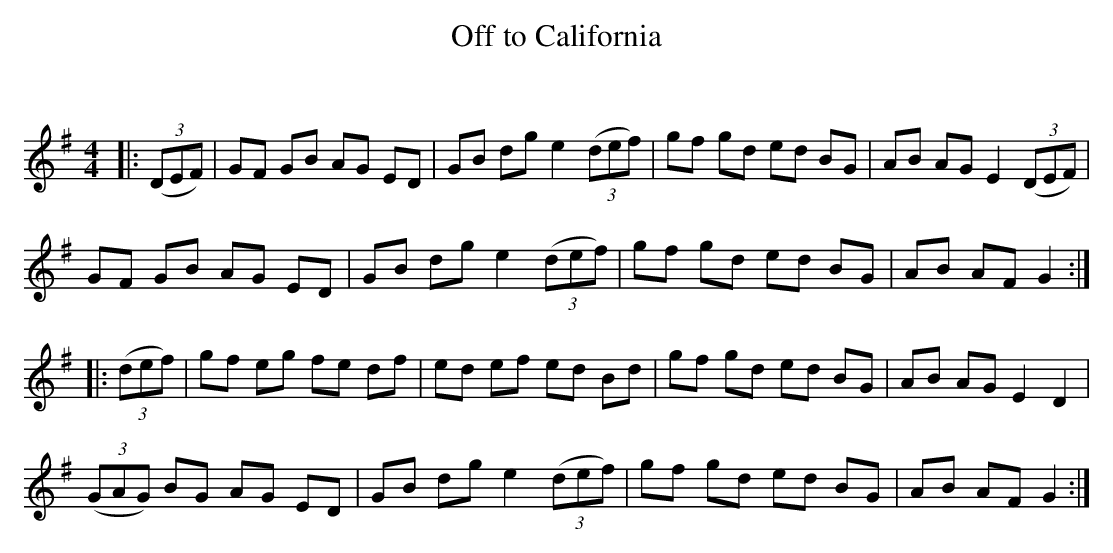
X:1
T: Off to California
C:
Q: 232
K:G
M:4/4
L:1/8
|:((3DEF) |GF GB AG ED|GB dg e2 ((3def) |gf gd ed BG|AB AG E2 ((3DEF) |
GF GB AG ED|GB dg e2 ((3def) |gf gd ed BG|AB AF G2:|
|:((3def) |gf eg fe df|ed ef ed Bd|gf gd ed BG|AB AG E2 D2|
((3GAG) BG AG ED|GB dg e2 ((3def) |gf gd ed BG|AB AF G2:|
